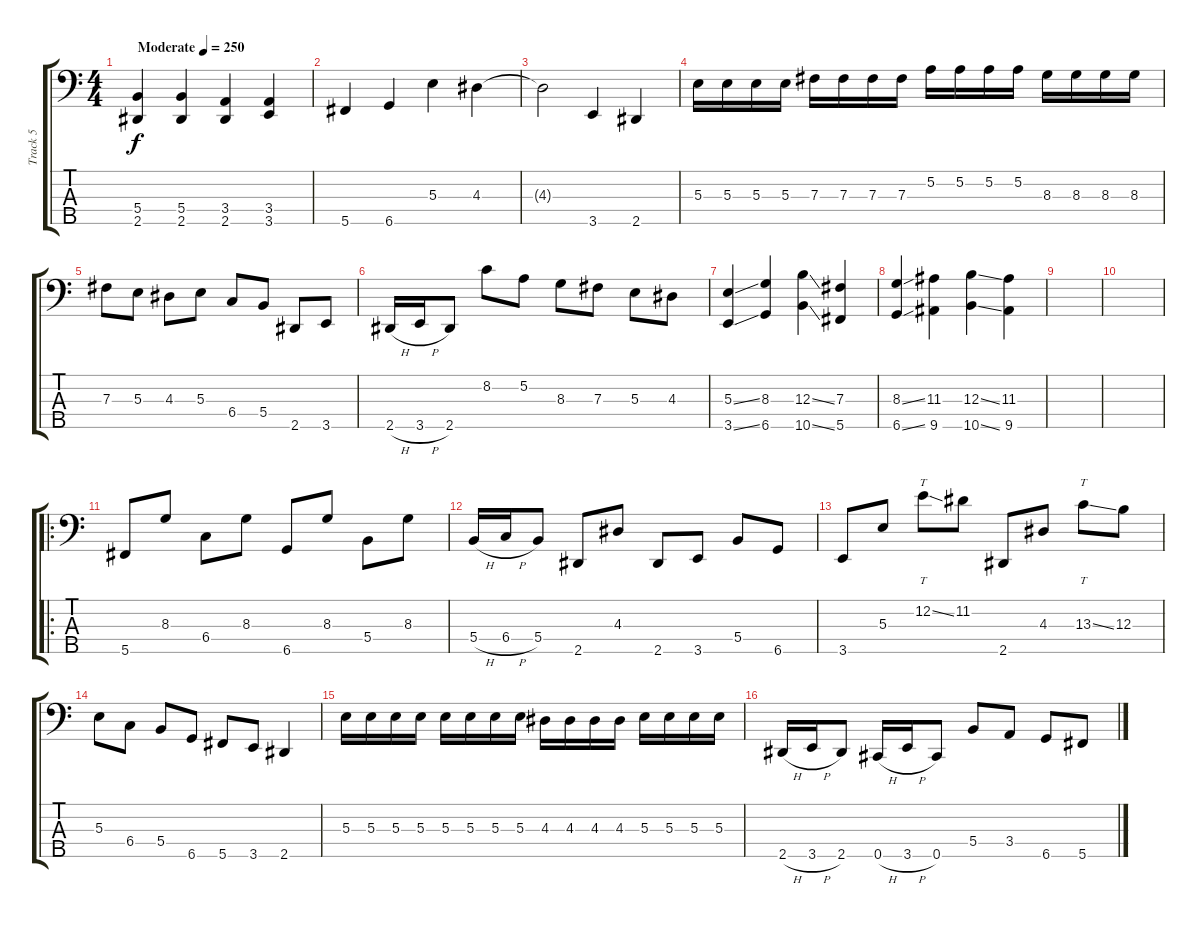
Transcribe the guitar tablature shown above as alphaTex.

\track ("Track 5" "Track 5") {instrument electricbassfinger}
\staff {score tabs}
\tuning (A2 E2 B1 Gb1 Db1) {hide}
\ts (4 4)
\tempo (250 "Moderate")
\clef f4
\ks c
(5.4 2.5).4{dy f instrument electricbassfinger} (5.4 2.5).4 (3.4 2.5).4 (3.4 3.5).4 |
5.5.4 6.5.4 5.3.4 4.3.4 |
4.3{t}.2 3.5.4 2.5.4 |
5.3.16 5.3.16 5.3.16 5.3.16 7.3.16 7.3.16 7.3.16 7.3.16 5.2.16 5.2.16 5.2.16 5.2.16 8.3.16 8.3.16 8.3.16 8.3.16 |
7.3.8 5.3.8 4.3.8 5.3.8 6.4.8 5.4.8 2.5.8 3.5.8 |
2.5{h}.16 3.5{h}.16 2.5.8 8.2.8 5.2.8 8.3.8 7.3.8 5.3.8 4.3.8 |
(5.3{ss} 3.5{ss}).4 (8.3 6.5).4 (12.3{ss} 10.5{ss}).4 (7.3 5.5).4 |
(8.3{ss} 6.5{ss}).4 (11.3 9.5).4 (12.3{ss} 10.5{ss}).4 (11.3 9.5).4 |
|
|
\ro
5.5.8 8.3.8 6.4.8 8.3.8 6.5.8 8.3.8 5.4.8 8.3.8 |
5.4{h}.16 6.4{h}.16 5.4.8 2.5.8 4.3.8 2.5.8 3.5.8 5.4.8 6.5.8 |
3.5.8 5.3.8 12.2{ss}.8{tt} 11.2.8 2.5.8 4.3.8 13.3{ss}.8{tt} 12.3.8 |
5.3.8 6.4.8 5.4.8 6.5.8 5.5.8 3.5.8 2.5.4 |
5.3.16 5.3.16 5.3.16 5.3.16 5.3.16 5.3.16 5.3.16 5.3.16 4.3.16 4.3.16 4.3.16 4.3.16 5.3.16 5.3.16 5.3.16 5.3.16 |
2.5{h}.16 3.5{h}.16 2.5.8 0.5{h}.16 3.5{h}.16 0.5.8 5.4.8 3.4.8 6.5.8 5.5.8
